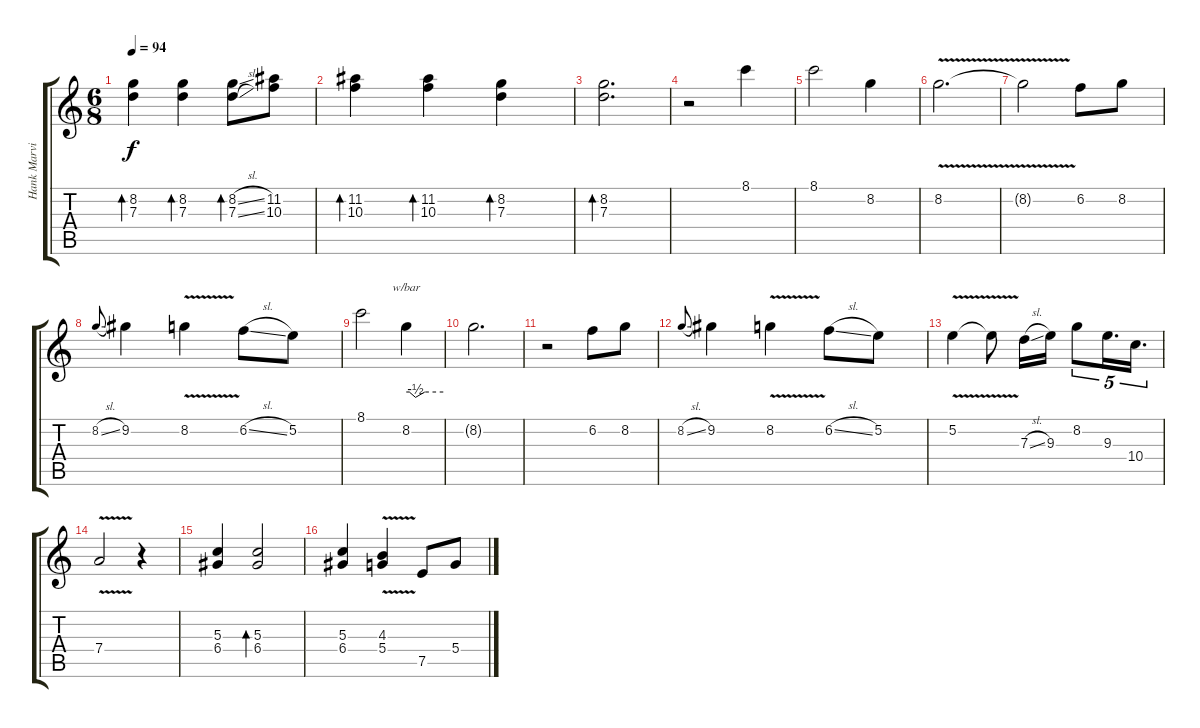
\track ("Hank Marvin (lead guitar)" "Hank Marvi") {instrument electricguitarjazz}
\staff {score tabs}
\tuning (E4 B3 G3 D3 A2 E2) {hide}
\ts (6 8)
\tempo 94
\clef g2
\ks c
(8.2 7.3).4{bd 120 dy f} (8.2 7.3).4{bd 120} (8.2{sl} 7.3{sl}).8{bd 120} (11.2 10.3).8 |
(11.2 10.3).4{bd 120} (11.2 10.3).4{bd 120} (8.2 7.3).4{bd 120} |
(8.2 7.3).2{d bd 120} |
r.2 8.1.4 |
8.1.2 8.2.4 |
8.2{v}.2{d} |
8.2{t}.2 6.2.8 8.2.8 |
8.2{sl}.8{gr onbeat} 9.2.4 8.2{v}.4 6.2{sl}.8 5.2.8 |
8.1.2 8.2.4{tbe (custom default 0 0 5 0 15 -2 30 0 60 0)} |
8.2{t}.2{d} |
r.2 6.2.8 8.2.8 |
8.2{sl}.8{gr onbeat} 9.2.4 8.2{v}.4 6.2{sl}.8 5.2.8 |
5.2{v}.4 5.2{t}.8 7.3{sl}.16 9.3.16 8.2.8{tu (5 4)} 9.3.16{d tu (5 4)} 10.4.16{d tu (5 4)} |
7.4{v}.2 r.4 |
(5.3 6.4).4 (5.3 6.4).2{bd 480} |
(5.3 6.4).4 (4.3{v} 5.4{v}).4 7.5.8 5.4.8
